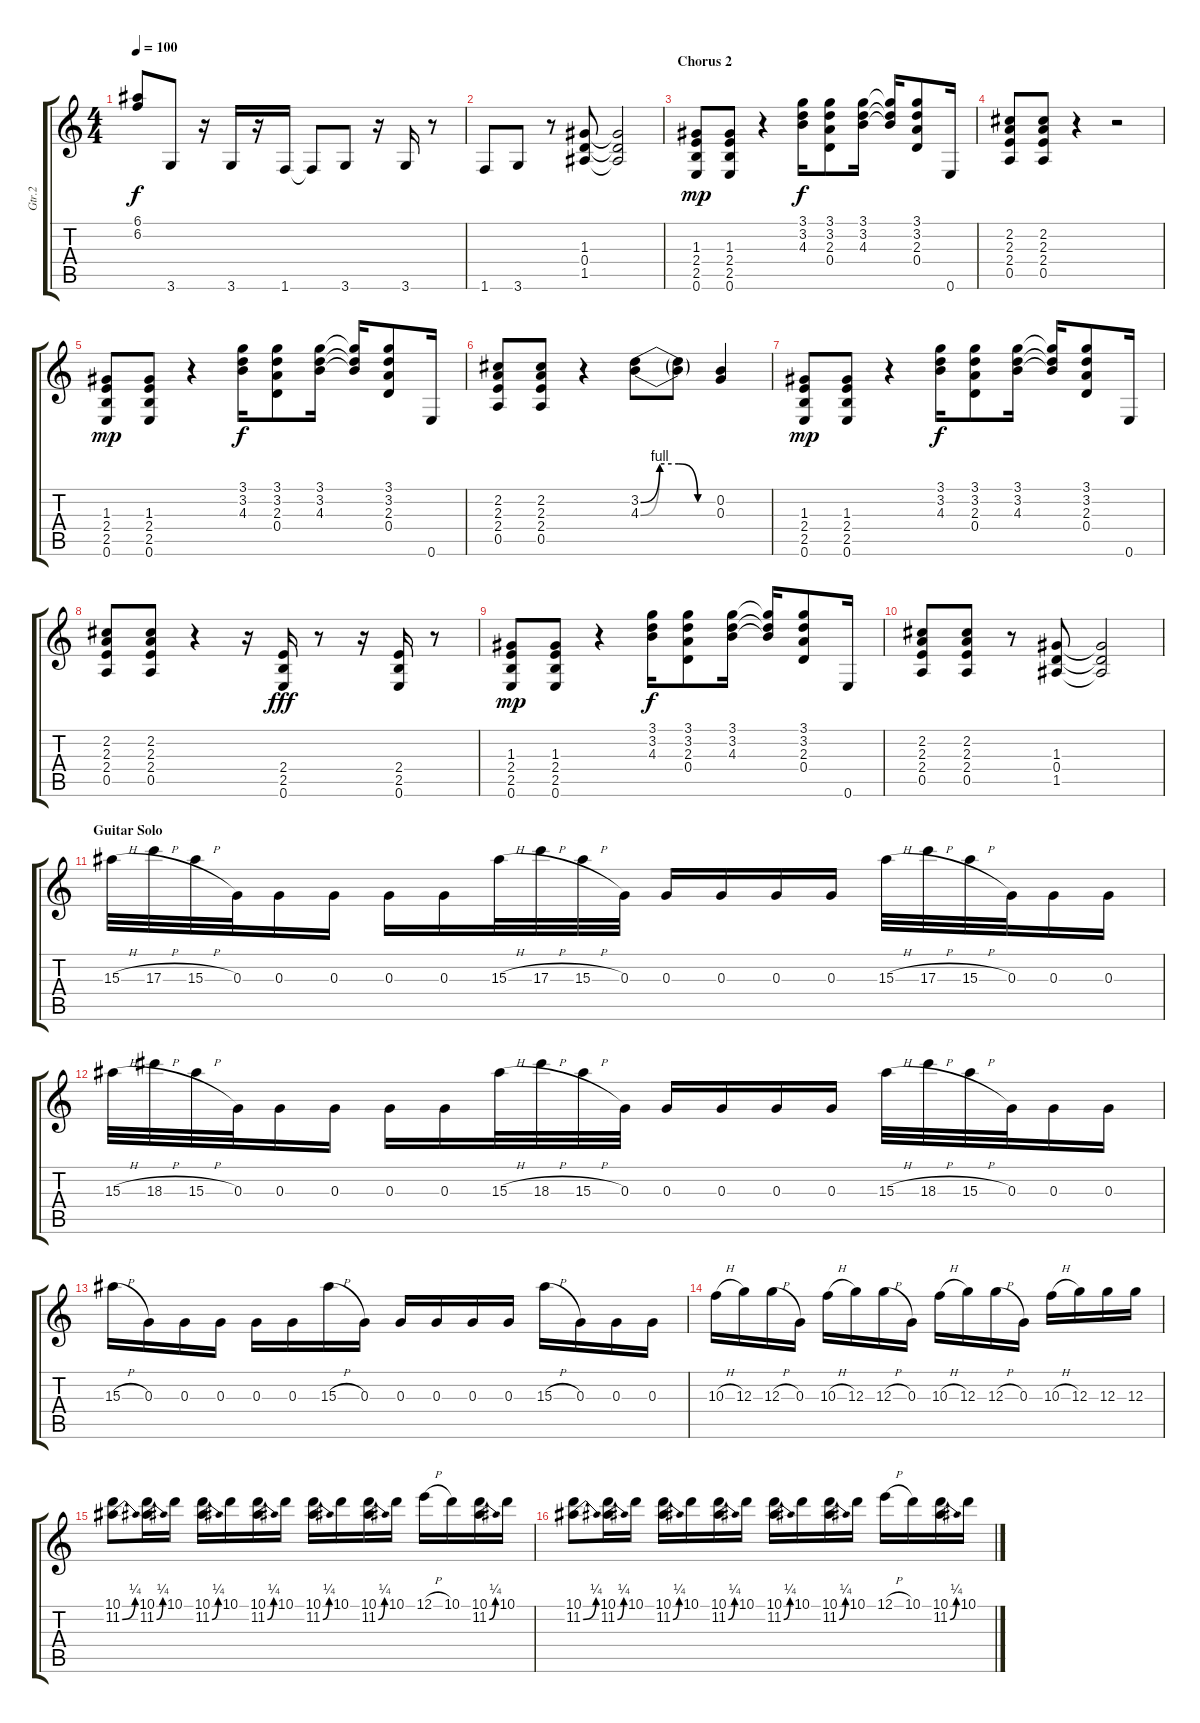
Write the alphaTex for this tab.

\track ("Gtr.2" "Gtr.2") {instrument distortionguitar}
\staff {score tabs}
\tuning (E4 B3 G3 D3 A2 E2) {hide}
\ts (4 4)
\tempo 100
\clef g2
\ks c
(6.1 6.2).8{dy f} 3.6.8 r.16 3.6.16 r.16 1.6.16 1.6{t}.8 3.6.8 r.16 3.6.16 r.8 |
1.6.8 3.6.8 r.8 (1.3 0.4 1.5).8 (1.3{t} 0.4{t} 1.5{t}).2 |
\section ("" "Chorus 2")
(1.3 2.4 2.5 0.6).8{dy mp} (1.3 2.4 2.5 0.6).8 r.4 (3.1 3.2 4.3).16{dy f} (3.1 3.2 2.3 0.4).8 (3.1 3.2 4.3).16 (3.1{t} 3.2{t} 4.3{t}).16 (3.1 3.2 2.3 0.4).8 0.6.16 |
(2.2 2.3 2.4 0.5).8 (2.2 2.3 2.4 0.5).8 r.4 r.2 |
(1.3 2.4 2.5 0.6).8{dy mp} (1.3 2.4 2.5 0.6).8 r.4 (3.1 3.2 4.3).16{dy f} (3.1 3.2 2.3 0.4).8 (3.1 3.2 4.3).16 (3.1{t} 3.2{t} 4.3{t}).16 (3.1 3.2 2.3 0.4).8 0.6.16 |
(2.2 2.3 2.4 0.5).8 (2.2 2.3 2.4 0.5).8 r.4 (3.2{be (custom 0 0 15 4 30 4 45 0 60 0)} 4.3{be (custom 0 0 15 4 30 4 45 0 60 0)}).8 (3.2{t} 4.3{t}).8 (0.2 0.3).4 |
(1.3 2.4 2.5 0.6).8{dy mp} (1.3 2.4 2.5 0.6).8 r.4 (3.1 3.2 4.3).16{dy f} (3.1 3.2 2.3 0.4).8 (3.1 3.2 4.3).16 (3.1{t} 3.2{t} 4.3{t}).16 (3.1 3.2 2.3 0.4).8 0.6.16 |
(2.2 2.3 2.4 0.5).8 (2.2 2.3 2.4 0.5).8 r.4 r.16 (2.4 2.5 0.6).16{dy fff} r.8 r.16 (2.4 2.5 0.6).16 r.8 |
(1.3 2.4 2.5 0.6).8{dy mp} (1.3 2.4 2.5 0.6).8 r.4 (3.1 3.2 4.3).16{dy f} (3.1 3.2 2.3 0.4).8 (3.1 3.2 4.3).16 (3.1{t} 3.2{t} 4.3{t}).16 (3.1 3.2 2.3 0.4).8 0.6.16 |
(2.2 2.3 2.4 0.5).8 (2.2 2.3 2.4 0.5).8 r.8 (1.3 0.4 1.5).8 (1.3{t} 0.4{t} 1.5{t}).2 |
\section ("" "Guitar Solo")
15.3{h}.32 17.3{h}.32 15.3{h}.32 0.3.32 0.3.16 0.3.16 0.3.16 0.3.16 15.3{h}.32 17.3{h}.32 15.3{h}.32 0.3.32 0.3.16 0.3.16 0.3.16 0.3.16 15.3{h}.32 17.3{h}.32 15.3{h}.32 0.3.32 0.3.16 0.3.16 |
15.3{h}.32 18.3{h}.32 15.3{h}.32 0.3.32 0.3.16 0.3.16 0.3.16 0.3.16 15.3{h}.32 18.3{h}.32 15.3{h}.32 0.3.32 0.3.16 0.3.16 0.3.16 0.3.16 15.3{h}.32 18.3{h}.32 15.3{h}.32 0.3.32 0.3.16 0.3.16 |
15.3{h}.16 0.3.16 0.3.16 0.3.16 0.3.16 0.3.16 15.3{h}.16 0.3.16 0.3.16 0.3.16 0.3.16 0.3.16 15.3{h}.16 0.3.16 0.3.16 0.3.16 |
10.3{h}.16 12.3.16 12.3{h}.16 0.3.16 10.3{h}.16 12.3.16 12.3{h}.16 0.3.16 10.3{h}.16 12.3.16 12.3{h}.16 0.3.16 10.3{h}.16 12.3.16 12.3.16 12.3.16 |
(10.1 11.2{be (bend 0 0 60 1)}).8 (10.1 11.2{be (bend 0 0 60 1)}).16 10.1.16 (10.1 11.2{be (bend 0 0 60 1)}).16 10.1.16 (10.1 11.2{be (bend 0 0 60 1)}).16 10.1.16 (10.1 11.2{be (bend 0 0 60 1)}).16 10.1.16 (10.1 11.2{be (bend 0 0 60 1)}).16 10.1.16 12.1{h}.16 10.1.16 (10.1 11.2{be (bend 0 0 60 1)}).16 10.1.16 |
(10.1 11.2{be (bend 0 0 60 1)}).8 (10.1 11.2{be (bend 0 0 60 1)}).16 10.1.16 (10.1 11.2{be (bend 0 0 60 1)}).16 10.1.16 (10.1 11.2{be (bend 0 0 60 1)}).16 10.1.16 (10.1 11.2{be (bend 0 0 60 1)}).16 10.1.16 (10.1 11.2{be (bend 0 0 60 1)}).16 10.1.16 12.1{h}.16 10.1.16 (10.1 11.2{be (bend 0 0 60 1)}).16 10.1.16
